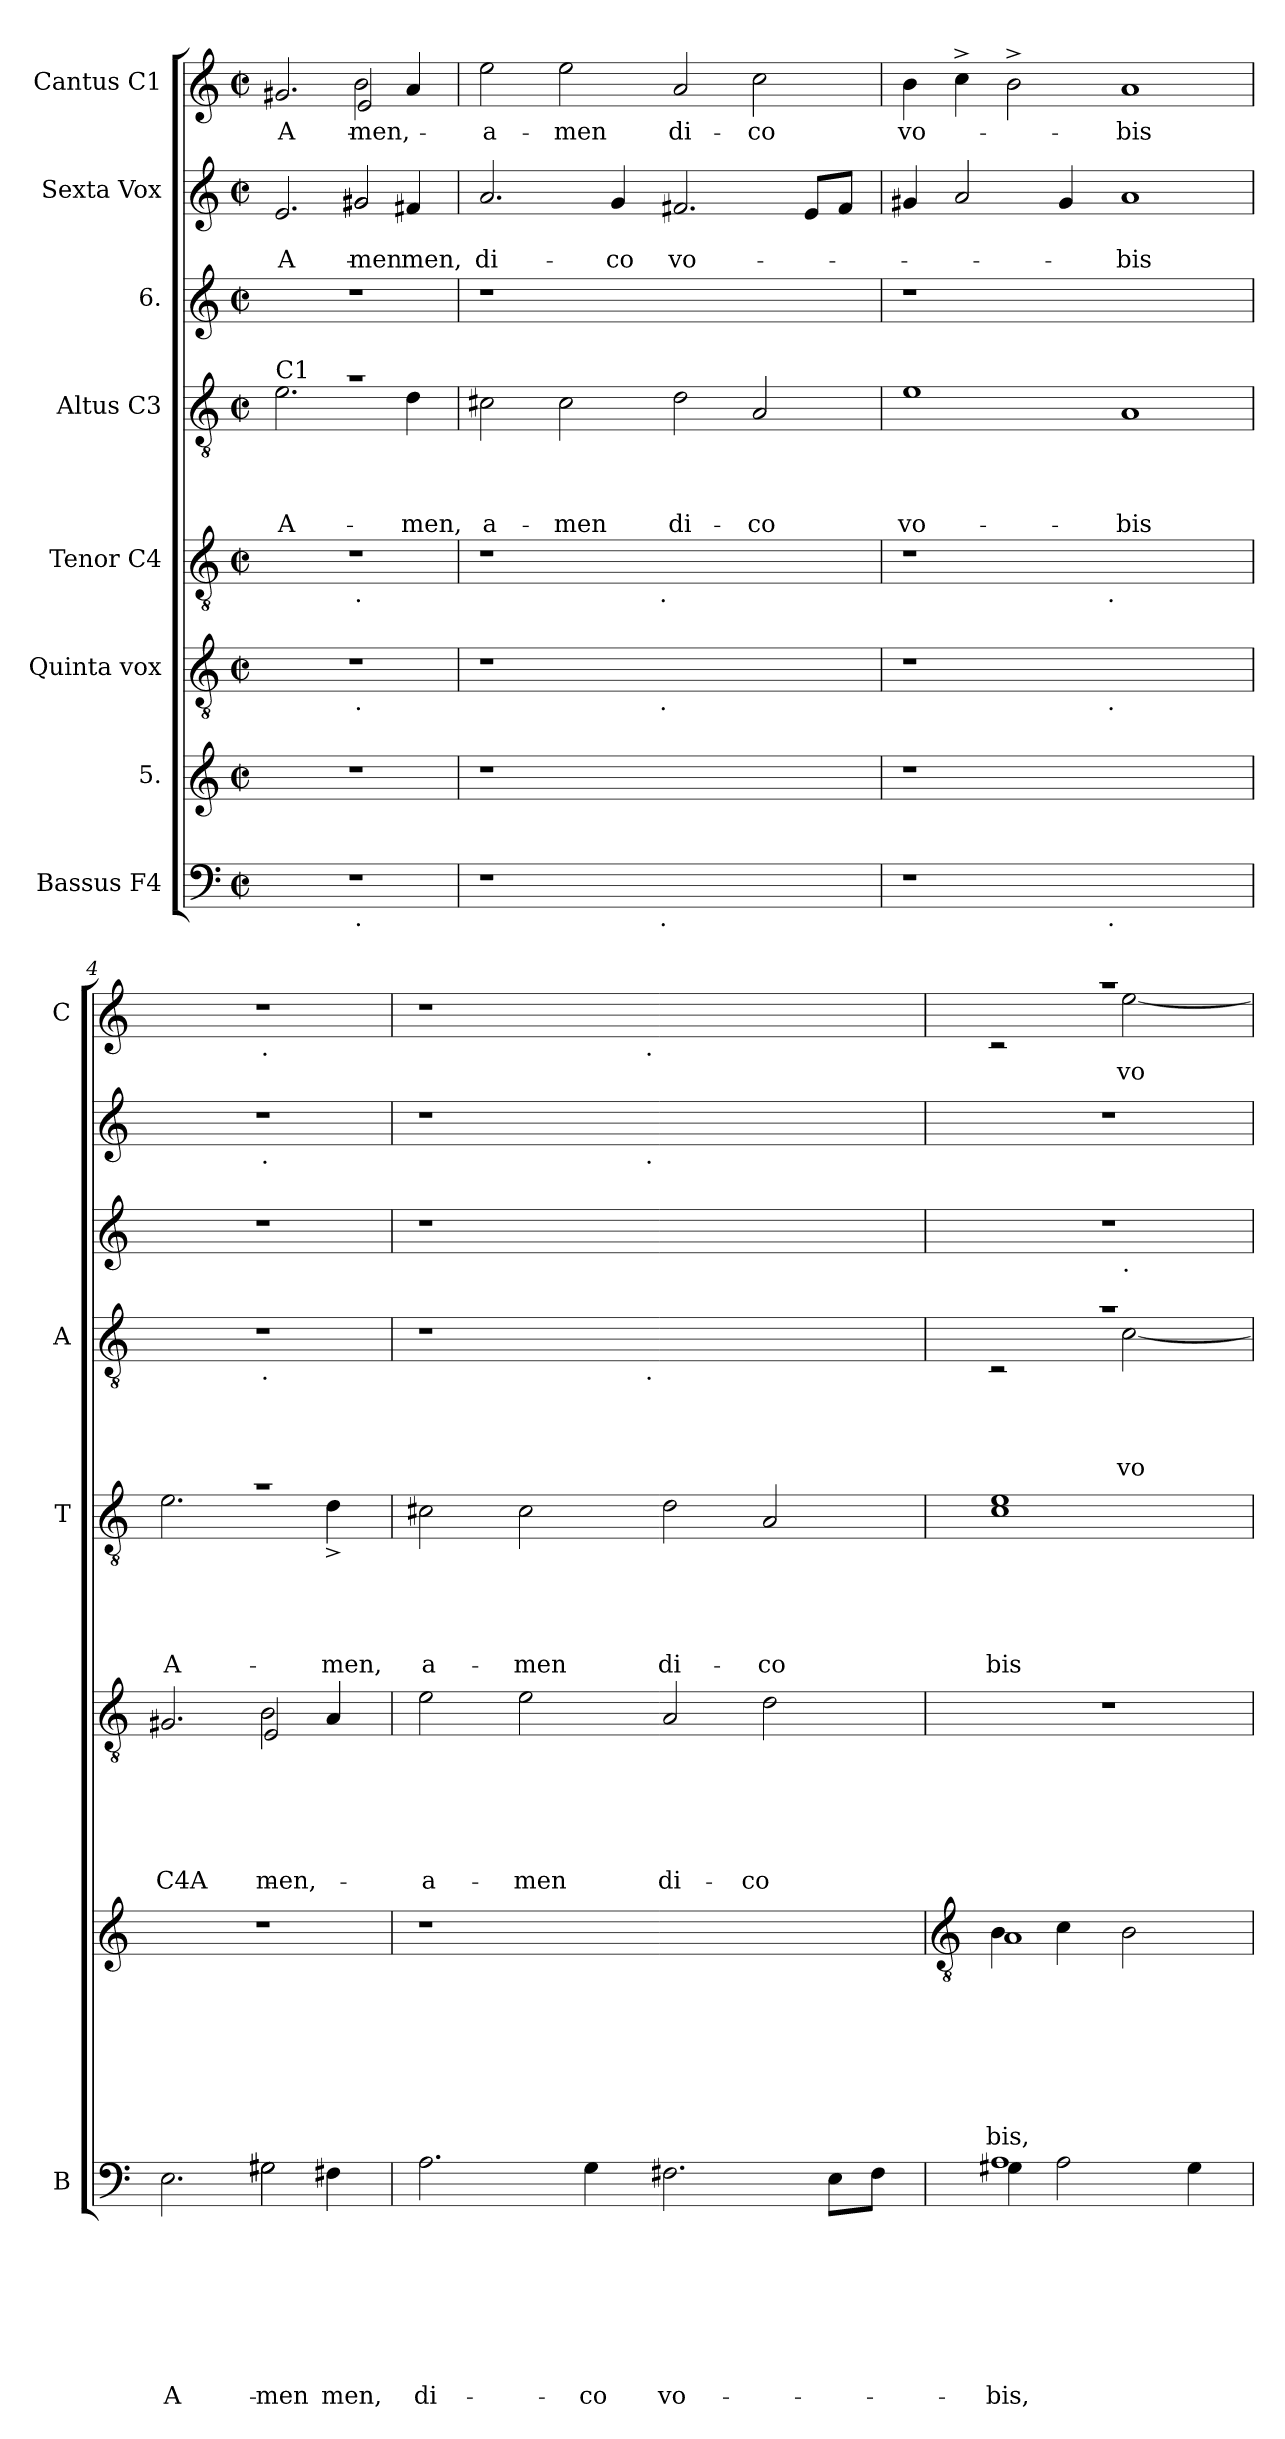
**kern	**text	**text	**text	**text	**text	**text	**text	**text	**kern	**text	**text	**text	**text	**text	**text	**text	**kern	**text	**text	**text	**text	**text	**text	**kern	**text	**text	**text	**text	**text	**kern	**text	**text	**text	**text	**kern	**kern	**text	**text	**kern	**text
*part8	*part8	*part8	*part8	*part8	*part8	*part8	*part8	*part8	*part7	*part7	*part7	*part7	*part7	*part7	*part7	*part7	*part6	*part6	*part6	*part6	*part6	*part6	*part6	*part5	*part5	*part5	*part5	*part5	*part5	*part4	*part4	*part4	*part4	*part4	*part3	*part2	*part2	*part2	*part1	*part1
*staff8	*staff8	*staff8	*staff8	*staff8	*staff8	*staff8	*staff8	*staff8	*staff7	*staff7	*staff7	*staff7	*staff7	*staff7	*staff7	*staff7	*staff6	*staff6	*staff6	*staff6	*staff6	*staff6	*staff6	*staff5	*staff5	*staff5	*staff5	*staff5	*staff5	*staff4	*staff4	*staff4	*staff4	*staff4	*staff3	*staff2	*staff2	*staff2	*staff1	*staff1
*I"Bassus F4	*	*	*	*	*	*	*	*	*I"5.	*	*	*	*	*	*	*	*I"Quinta vox	*	*	*	*	*	*	*I"Tenor C4	*	*	*	*	*	*I"Altus C3	*	*	*	*	*I"6.	*I"Sexta Vox	*	*	*I"Cantus C1	*
*I'B	*	*	*	*	*	*	*	*	*	*	*	*	*	*	*	*	*	*	*	*	*	*	*	*I'T	*	*	*	*	*	*I'A	*	*	*	*	*	*	*	*	*I'C	*
*clefF4	*	*	*	*	*	*	*	*	*clefG2	*	*	*	*	*	*	*	*clefGv2	*	*	*	*	*	*	*clefGv2	*	*	*	*	*	*clefGv2	*	*	*	*	*clefG2	*clefG2	*	*	*clefG2	*
*k[]	*	*	*	*	*	*	*	*	*k[]	*	*	*	*	*	*	*	*k[]	*	*	*	*	*	*	*k[]	*	*	*	*	*	*k[]	*	*	*	*	*k[]	*k[]	*	*	*k[]	*
*C:	*	*	*	*	*	*	*	*	*C:	*	*	*	*	*	*	*	*C:	*	*	*	*	*	*	*C:	*	*	*	*	*	*C:	*	*	*	*	*C:	*C:	*	*	*C:	*
*M2/2	*	*	*	*	*	*	*	*	*M2/2	*	*	*	*	*	*	*	*M2/2	*	*	*	*	*	*	*M2/2	*	*	*	*	*	*M2/2	*	*	*	*	*M2/2	*M2/2	*	*	*M2/2	*
*met(c|)	*	*	*	*	*	*	*	*	*met(c|)	*	*	*	*	*	*	*	*met(c|)	*	*	*	*	*	*	*met(c|)	*	*	*	*	*	*met(c|)	*	*	*	*	*met(c|)	*met(c|)	*	*	*met(c|)	*
=1	=1	=1	=1	=1	=1	=1	=1	=1	=1	=1	=1	=1	=1	=1	=1	=1	=1	=1	=1	=1	=1	=1	=1	=1	=1	=1	=1	=1	=1	=1	=1	=1	=1	=1	=1	=1	=1	=1	=1	=1
*	*	*	*	*	*	*	*	*	*	*	*	*	*	*	*	*	*	*	*	*	*	*	*	*	*	*	*	*	*	*^	*	*	*	*	*	*	*	*	*	*
!	!	!	!	!	!	!	!	!	!	!	!	!	!	!	!	!	!	!	!	!	!	!	!	!	!	!	!	!	!	!LO:TX:a:t=C1	!	!	!	!	!	!	!	!	!	!	!
!	!	!	!	!	!	!	!	!	!	!	!	!	!	!	!	!	!	!	!	!	!	!	!	!	!	!	!	!	!	!	!	!	!	!	!LO:LY:b	!	!	!	!LO:LY:b	!	!LO:LY:b
*^	*	*	*	*	*	*	*	*	*	*	*	*	*	*	*	*	*^	*	*	*	*	*	*	*^	*	*	*	*	*	*	*	*	*	*	*	*	*^	*	*	*^	*
*	*	*	*	*	*	*	*	*	*	*	*	*	*	*	*	*	*	*	*	*	*	*	*	*	*	*	*	*	*	*	*	*	*	*	*	*	*	*	*	*	*^	*	*	*	*^	*
1r	2ryy	.	.	.	.	.	.	.	.	1r	.	.	.	.	.	.	.	1r	2ryy	.	.	.	.	.	.	1r	2ryy	.	.	.	.	.	1ra	2.e\	.	.	.	A-	1r	2.e/	2ryy	2ryy	.	A-	2.g#X/	2ryy	2ryy	A-
!	!	!	!	!	!	!	!	!	!	!	!	!	!	!	!	!	!	!	!	!	!	!	!	!	!	!	!LO:TX:b:t=.	!	!	!	!	!	!	!	!	!	!	!	!	!	!	!	!	!	!	!	!	!
!	!	!	!	!	!	!	!	!	!	!	!	!	!	!	!	!	!	!	!LO:TX:b:t=.	!	!	!	!	!	!	!	!	!	!	!	!	!	!	!	!	!	!	!	!	!	!	!	!	!	!	!	!	!
!	!LO:TX:b:t=.	!	!	!	!	!	!	!	!	!	!	!	!	!	!	!	!	!	!	!	!	!	!	!	!	!	!	!	!	!	!	!	!	!	!	!	!	!	!	!	!	!	!	!	!	!	!	!
!	!	!	!	!	!	!	!	!	!	!	!	!	!	!	!	!	!	!	!	!	!	!	!	!	!	!	!	!	!	!	!	!	!	!	!	!	!	!	!	!	!	!	!	!LO:LY:b	!	!	!	!
!	!	!	!	!	!	!	!	!	!	!	!	!	!	!	!	!	!	!	!	!	!	!	!	!	!	!	!	!	!	!	!	!	!	!	!	!	!	!	!	!	!	!	!	!LO:LY:b	!	!	!	!LO:LY:b
.	2ryy	.	.	.	.	.	.	.	.	.	.	.	.	.	.	.	.	.	2ryy	.	.	.	.	.	.	.	2ryy	.	.	.	.	.	.	.	.	.	.	.	.	.	2g#X/	2g#/	.	-men	.	2b\	2e/	-men,
!	!	!	!	!	!	!	!	!	!	!	!	!	!	!	!	!	!	!	!	!	!	!	!	!	!	!	!	!	!	!	!	!	!	!	!	!	!	!LO:LY:b	!	!	!	!	!	!LO:LY:b	!	!	!	!
.	.	.	.	.	.	.	.	.	.	.	.	.	.	.	.	.	.	.	.	.	.	.	.	.	.	.	.	.	.	.	.	.	.	4d\	.	.	.	-men,	.	4f#X/	.	.	.	-men,	4a/	.	.	.
*	*	*	*	*	*	*	*	*	*	*	*	*	*	*	*	*	*	*	*	*	*	*	*	*	*	*	*	*	*	*	*	*	*	*	*	*	*	*	*	*v	*v	*v	*	*	*	*	*	*
*	*	*	*	*	*	*	*	*	*	*	*	*	*	*	*	*	*	*	*	*	*	*	*	*	*	*	*	*	*	*	*	*	*	*	*	*	*	*	*	*	*	*	*v	*v	*v	*
=2	=2	=2	=2	=2	=2	=2	=2	=2	=2	=2	=2	=2	=2	=2	=2	=2	=2	=2	=2	=2	=2	=2	=2	=2	=2	=2	=2	=2	=2	=2	=2	=2	=2	=2	=2	=2	=2	=2	=2	=2	=2	=2	=2	=2
!	!	!	!	!	!	!	!	!	!	!	!	!	!	!	!	!	!	!	!	!	!	!	!	!	!	!	!	!	!	!	!	!	!	!	!	!	!	!LO:LY:b	!	!	!	!LO:LY:b	!	!LO:LY:b
*	*	*	*	*	*	*	*	*	*	*	*	*	*	*	*	*	*	*	*	*	*	*	*	*	*	*	*	*	*	*	*	*	*v	*v	*	*	*	*	*	*	*	*	*	*
1r	2ryy	.	.	.	.	.	.	.	.	1r	.	.	.	.	.	.	.	1r	2ryy	.	.	.	.	.	.	1r	2ryy	.	.	.	.	.	2c#X\	.	.	.	a-	1r	2.a/	.	di-	2ee\	a-
!	!	!	!	!	!	!	!	!	!	!	!	!	!	!	!	!	!	!	!	!	!	!	!	!	!	!	!	!	!	!	!	!	!	!	!	!	!LO:LY:b	!	!	!	!	!	!LO:LY:b
.	4...ryy	.	.	.	.	.	.	.	.	.	.	.	.	.	.	.	.	.	4...ryy	.	.	.	.	.	.	.	4...ryy	.	.	.	.	.	2c#\	.	.	.	-men	.	.	.	.	2ee\	-men
!	!	!	!	!	!	!	!	!	!	!	!	!	!	!	!	!	!	!	!	!	!	!	!	!	!	!	!	!	!	!	!	!	!	!	!	!	!	!	!	!	!LO:LY:b	!	!
.	.	.	.	.	.	.	.	.	.	.	.	.	.	.	.	.	.	.	.	.	.	.	.	.	.	.	.	.	.	.	.	.	.	.	.	.	.	.	4g/	.	-co	.	.
!	!	!	!	!	!	!	!	!	!	!	!	!	!	!	!	!	!	!	!	!	!	!	!	!	!	!	!LO:TX:b:t=.	!	!	!	!	!	!	!	!	!	!	!	!	!	!	!	!
!	!	!	!	!	!	!	!	!	!	!	!	!	!	!	!	!	!	!	!LO:TX:b:t=.	!	!	!	!	!	!	!	!	!	!	!	!	!	!	!	!	!	!	!	!	!	!	!	!
!	!LO:TX:b:t=.	!	!	!	!	!	!	!	!	!	!	!	!	!	!	!	!	!	!	!	!	!	!	!	!	!	!	!	!	!	!	!	!	!	!	!	!	!	!	!	!	!	!
.	1ryy	.	.	.	.	.	.	.	.	.	.	.	.	.	.	.	.	.	1ryy	.	.	.	.	.	.	.	1ryy	.	.	.	.	.	.	.	.	.	.	.	.	.	.	.	.
!	!	!	!	!	!	!	!	!	!	!	!	!	!	!	!	!	!	!	!	!	!	!	!	!	!	!	!	!	!	!	!	!	!	!	!	!	!LO:LY:b	!	!	!	!LO:LY:b	!	!LO:LY:b
1ryy	.	.	.	.	.	.	.	.	.	1ryy	.	.	.	.	.	.	.	1ryy	.	.	.	.	.	.	.	1ryy	.	.	.	.	.	.	2d\	.	.	.	di-	1ryy	2.f#X/	.	vo-	2a/	di-
!	!	!	!	!	!	!	!	!	!	!	!	!	!	!	!	!	!	!	!	!	!	!	!	!	!	!	!	!	!	!	!	!	!	!	!	!	!LO:LY:b	!	!	!	!	!	!LO:LY:b
.	.	.	.	.	.	.	.	.	.	.	.	.	.	.	.	.	.	.	.	.	.	.	.	.	.	.	.	.	.	.	.	.	2A/	.	.	.	-co	.	.	.	.	2cc\	-co
.	.	.	.	.	.	.	.	.	.	.	.	.	.	.	.	.	.	.	.	.	.	.	.	.	.	.	.	.	.	.	.	.	.	.	.	.	.	.	8e/L	.	.	.	.
.	.	.	.	.	.	.	.	.	.	.	.	.	.	.	.	.	.	.	.	.	.	.	.	.	.	.	.	.	.	.	.	.	.	.	.	.	.	.	8f#/J	.	.	.	.
.	32ryy	.	.	.	.	.	.	.	.	.	.	.	.	.	.	.	.	.	32ryy	.	.	.	.	.	.	.	32ryy	.	.	.	.	.	.	.	.	.	.	.	.	.	.	.	.
=3	=3	=3	=3	=3	=3	=3	=3	=3	=3	=3	=3	=3	=3	=3	=3	=3	=3	=3	=3	=3	=3	=3	=3	=3	=3	=3	=3	=3	=3	=3	=3	=3	=3	=3	=3	=3	=3	=3	=3	=3	=3	=3	=3
!	!	!	!	!	!	!	!	!	!	!	!	!	!	!	!	!	!	!	!	!	!	!	!	!	!	!	!	!	!	!	!	!	!	!	!	!	!LO:LY:b	!	!	!	!	!	!LO:LY:b
1r	2ryy	.	.	.	.	.	.	.	.	1r	.	.	.	.	.	.	.	1r	2ryy	.	.	.	.	.	.	1r	2ryy	.	.	.	.	.	1e	.	.	.	vo-	1r	4g#X/	.	.	4b\	vo-
.	.	.	.	.	.	.	.	.	.	.	.	.	.	.	.	.	.	.	.	.	.	.	.	.	.	.	.	.	.	.	.	.	.	.	.	.	.	.	2a/	.	.	4cc^>\	.
.	4...ryy	.	.	.	.	.	.	.	.	.	.	.	.	.	.	.	.	.	4...ryy	.	.	.	.	.	.	.	4...ryy	.	.	.	.	.	.	.	.	.	.	.	.	.	.	2b^>\	.
.	.	.	.	.	.	.	.	.	.	.	.	.	.	.	.	.	.	.	.	.	.	.	.	.	.	.	.	.	.	.	.	.	.	.	.	.	.	.	4g#/	.	.	.	.
!	!	!	!	!	!	!	!	!	!	!	!	!	!	!	!	!	!	!	!	!	!	!	!	!	!	!	!LO:TX:b:t=.	!	!	!	!	!	!	!	!	!	!	!	!	!	!	!	!
!	!	!	!	!	!	!	!	!	!	!	!	!	!	!	!	!	!	!	!LO:TX:b:t=.	!	!	!	!	!	!	!	!	!	!	!	!	!	!	!	!	!	!	!	!	!	!	!	!
!	!LO:TX:b:t=.	!	!	!	!	!	!	!	!	!	!	!	!	!	!	!	!	!	!	!	!	!	!	!	!	!	!	!	!	!	!	!	!	!	!	!	!	!	!	!	!	!	!
.	1ryy	.	.	.	.	.	.	.	.	.	.	.	.	.	.	.	.	.	1ryy	.	.	.	.	.	.	.	1ryy	.	.	.	.	.	.	.	.	.	.	.	.	.	.	.	.
!	!	!	!	!	!	!	!	!	!	!	!	!	!	!	!	!	!	!	!	!	!	!	!	!	!	!	!	!	!	!	!	!	!	!	!	!	!LO:LY:b	!	!	!	!LO:LY:b	!	!LO:LY:b
1ryy	.	.	.	.	.	.	.	.	.	1ryy	.	.	.	.	.	.	.	1ryy	.	.	.	.	.	.	.	1ryy	.	.	.	.	.	.	1A	.	.	.	-bis	1ryy	1a	.	-bis	1a	-bis
.	32ryy	.	.	.	.	.	.	.	.	.	.	.	.	.	.	.	.	.	32ryy	.	.	.	.	.	.	.	32ryy	.	.	.	.	.	.	.	.	.	.	.	.	.	.	.	.
=4	=4	=4	=4	=4	=4	=4	=4	=4	=4	=4	=4	=4	=4	=4	=4	=4	=4	=4	=4	=4	=4	=4	=4	=4	=4	=4	=4	=4	=4	=4	=4	=4	=4	=4	=4	=4	=4	=4	=4	=4	=4	=4	=4
!	!	!	!	!	!	!	!	!	!LO:LY:b	!	!	!	!	!	!	!	!	!	!	!	!	!	!	!	!LO:LY:b:rj	!	!	!	!	!	!	!LO:LY:b	!	!	!	!	!	!	!	!	!	!	!
*	*^	*	*	*	*	*	*	*	*	*	*	*	*	*	*	*	*	*	*^	*	*	*	*	*	*	*	*	*	*	*	*	*	*^	*	*	*	*	*	*^	*	*	*^	*
2.E\	2ryy	2ryy	.	.	.	.	.	.	.	A-	1r	.	.	.	.	.	.	.	2.G#X/	2ryy	2ryy	.	.	.	.	.	C4A-	1ra	2.e\	.	.	.	.	A-	1r	2ryy	.	.	.	.	1r	1r	2ryy	.	.	1r	2ryy	.
!	!	!	!	!	!	!	!	!	!	!	!	!	!	!	!	!	!	!	!	!	!	!	!	!	!	!	!	!	!	!	!	!	!	!	!	!	!	!	!	!	!	!	!	!	!	!	!LO:TX:b:t=.	!
!	!	!	!	!	!	!	!	!	!	!	!	!	!	!	!	!	!	!	!	!	!	!	!	!	!	!	!	!	!	!	!	!	!	!	!	!	!	!	!	!	!	!	!LO:TX:b:t=.	!	!	!	!	!
!	!	!	!	!	!	!	!	!	!	!	!	!	!	!	!	!	!	!	!	!	!	!	!	!	!	!	!	!	!	!	!	!	!	!	!	!LO:TX:b:t=.	!	!	!	!	!	!	!	!	!	!	!	!
!	!	!	!	!	!	!	!	!	!	!LO:LY:b	!	!	!	!	!	!	!	!	!	!	!	!	!	!	!	!	!	!	!	!	!	!	!	!	!	!	!	!	!	!	!	!	!	!	!	!	!	!
!	!	!	!	!	!	!	!	!	!	!LO:LY:b	!	!	!	!	!	!	!	!	!	!	!	!	!	!	!	!	!LO:LY:b	!	!	!	!	!	!	!	!	!	!	!	!	!	!	!	!	!	!	!	!	!
.	2G#X\	2G#\	.	.	.	.	.	.	.	-men	.	.	.	.	.	.	.	.	.	2B\	2E/	.	.	.	.	.	-men,	.	.	.	.	.	.	.	.	2ryy	.	.	.	.	.	.	2ryy	.	.	.	2ryy	.
!	!	!	!	!	!	!	!	!	!	!LO:LY:b	!	!	!	!	!	!	!	!	!	!	!	!	!	!	!	!	!	!	!	!	!	!	!	!LO:LY:b	!	!	!	!	!	!	!	!	!	!	!	!	!	!
4F#X\	.	.	.	.	.	.	.	.	.	-men,	.	.	.	.	.	.	.	.	4A/	.	.	.	.	.	.	.	.	.	4d^<\	.	.	.	.	-men,	.	.	.	.	.	.	.	.	.	.	.	.	.	.
*v	*v	*v	*	*	*	*	*	*	*	*	*	*	*	*	*	*	*	*	*v	*v	*v	*	*	*	*	*	*	*	*	*	*	*	*	*	*	*	*	*	*	*	*	*	*	*	*	*	*	*
=5	=5	=5	=5	=5	=5	=5	=5	=5	=5	=5	=5	=5	=5	=5	=5	=5	=5	=5	=5	=5	=5	=5	=5	=5	=5	=5	=5	=5	=5	=5	=5	=5	=5	=5	=5	=5	=5	=5	=5	=5	=5	=5	=5	=5
!	!	!	!	!	!	!	!	!LO:LY:b	!	!	!	!	!	!	!	!	!	!	!	!	!	!	!LO:LY:b	!	!	!	!	!	!	!LO:LY:b	!	!	!	!	!	!	!	!	!	!	!	!	!	!
*	*	*	*	*	*	*	*	*	*	*	*	*	*	*	*	*	*	*	*	*	*	*	*	*v	*v	*	*	*	*	*	*	*	*	*	*	*	*	*	*	*	*	*	*	*
2.A\	.	.	.	.	.	.	.	di-	1r	.	.	.	.	.	.	.	2e\	.	.	.	.	.	a-	2c#X\	.	.	.	.	a-	1r	2ryy	.	.	.	.	1r	1r	2ryy	.	.	1r	2ryy	.
!	!	!	!	!	!	!	!	!	!	!	!	!	!	!	!	!	!	!	!	!	!	!	!LO:LY:b	!	!	!	!	!	!LO:LY:b	!	!	!	!	!	!	!	!	!	!	!	!	!	!
.	.	.	.	.	.	.	.	.	.	.	.	.	.	.	.	.	2e\	.	.	.	.	.	-men	2c#\	.	.	.	.	-men	.	4...ryy	.	.	.	.	.	.	4...ryy	.	.	.	4...ryy	.
!	!	!	!	!	!	!	!	!LO:LY:b	!	!	!	!	!	!	!	!	!	!	!	!	!	!	!	!	!	!	!	!	!	!	!	!	!	!	!	!	!	!	!	!	!	!	!
4G\	.	.	.	.	.	.	.	-co	.	.	.	.	.	.	.	.	.	.	.	.	.	.	.	.	.	.	.	.	.	.	.	.	.	.	.	.	.	.	.	.	.	.	.
!	!	!	!	!	!	!	!	!	!	!	!	!	!	!	!	!	!	!	!	!	!	!	!	!	!	!	!	!	!	!	!	!	!	!	!	!	!	!	!	!	!	!LO:TX:b:t=.	!
!	!	!	!	!	!	!	!	!	!	!	!	!	!	!	!	!	!	!	!	!	!	!	!	!	!	!	!	!	!	!	!	!	!	!	!	!	!	!LO:TX:b:t=.	!	!	!	!	!
!	!	!	!	!	!	!	!	!	!	!	!	!	!	!	!	!	!	!	!	!	!	!	!	!	!	!	!	!	!	!	!LO:TX:b:t=.	!	!	!	!	!	!	!	!	!	!	!	!
.	.	.	.	.	.	.	.	.	.	.	.	.	.	.	.	.	.	.	.	.	.	.	.	.	.	.	.	.	.	.	1ryy	.	.	.	.	.	.	1ryy	.	.	.	1ryy	.
!	!	!	!	!	!	!	!	!LO:LY:b	!	!	!	!	!	!	!	!	!	!	!	!	!	!	!LO:LY:b	!	!	!	!	!	!LO:LY:b	!	!	!	!	!	!	!	!	!	!	!	!	!	!
2.F#X\	.	.	.	.	.	.	.	vo-	1ryy	.	.	.	.	.	.	.	2A/	.	.	.	.	.	di-	2d\	.	.	.	.	di-	1ryy	.	.	.	.	.	1ryy	1ryy	.	.	.	1ryy	.	.
!	!	!	!	!	!	!	!	!	!	!	!	!	!	!	!	!	!	!	!	!	!	!	!LO:LY:b	!	!	!	!	!	!LO:LY:b	!	!	!	!	!	!	!	!	!	!	!	!	!	!
.	.	.	.	.	.	.	.	.	.	.	.	.	.	.	.	.	2d\	.	.	.	.	.	-co	2A/	.	.	.	.	-co	.	.	.	.	.	.	.	.	.	.	.	.	.	.
8E\L	.	.	.	.	.	.	.	.	.	.	.	.	.	.	.	.	.	.	.	.	.	.	.	.	.	.	.	.	.	.	.	.	.	.	.	.	.	.	.	.	.	.	.
8F#\J	.	.	.	.	.	.	.	.	.	.	.	.	.	.	.	.	.	.	.	.	.	.	.	.	.	.	.	.	.	.	.	.	.	.	.	.	.	.	.	.	.	.	.
.	.	.	.	.	.	.	.	.	.	.	.	.	.	.	.	.	.	.	.	.	.	.	.	.	.	.	.	.	.	.	32ryy	.	.	.	.	.	.	32ryy	.	.	.	32ryy	.
*	*	*	*	*	*	*	*	*	*	*	*	*	*	*	*	*	*	*	*	*	*	*	*	*	*	*	*	*	*	*	*	*	*	*	*	*	*v	*v	*	*	*	*	*
!!LO:LB:g=z	!!
=6	=6	=6	=6	=6	=6	=6	=6	=6	=6	=6	=6	=6	=6	=6	=6	=6	=6	=6	=6	=6	=6	=6	=6	=6	=6	=6	=6	=6	=6	=6	=6	=6	=6	=6	=6	=6	=6	=6	=6	=6	=6	=6
*	*	*	*	*	*	*	*	*	*clefGv2	*	*	*	*	*	*	*	*	*	*	*	*	*	*	*	*	*	*	*	*	*	*	*	*	*	*	*	*	*	*	*	*	*
*	*	*	*	*	*	*	*	*	*	*	*	*	*	*	*	*	*	*	*	*	*	*	*	*	*	*	*	*	*	*	*	*	*	*	*	*	*^	*	*	*	*	*
!	!	!	!	!	!	!	!	!LO:LY:b	!	!	!	!	!	!	!	!LO:LY:b	!	!	!	!	!	!	!	!	!	!	!	!	!	!	!	!	!	!	!	!	!	!	!	!	!	!	!
*^	*	*	*	*	*	*	*	*	*^	*	*	*	*	*	*	*	*	*	*	*	*	*	*	*	*	*	*	*	*	*	*	*	*	*	*	*	*	*	*	*	*	*	*
!	!	!	!	!	!	!	!	!	!	!	!	!	!	!	!	!	!	!LO:LY:b	!	!	!	!	!	!	!	!	!	!	!	!	!LO:LY:b	!	!	!	!	!	!	!	!	!	!	!	!	!	!
*	*	*	*	*	*	*	*	*	*	*	*	*	*	*	*	*	*	*	*	*	*	*	*	*	*	*	*	*	*	*	*	*	*	*	*	*	*	*^	*v	*v	*	*	*	*	*
1A	4G#X\	.	.	.	.	.	.	.	-bis,	4B\	1A	.	.	.	.	.	.	-bis,	1r	.	.	.	.	.	.	1c 1e	.	.	.	.	-bis	1ra	2rC	.	.	.	.	1r	2ryy	1r	.	.	1raa	2rc	.
.	2A\	.	.	.	.	.	.	.	.	4c\	.	.	.	.	.	.	.	.	.	.	.	.	.	.	.	.	.	.	.	.	.	.	.	.	.	.	.	.	.	.	.	.	.	.	.
!	!	!	!	!	!	!	!	!	!	!	!	!	!	!	!	!	!	!	!	!	!	!	!	!	!	!	!	!	!	!	!	!	!	!	!	!	!	!	!LO:TX:b:t=.	!	!	!	!	!	!
!	!	!	!	!	!	!	!	!	!	!	!	!	!	!	!	!	!	!	!	!	!	!	!	!	!	!	!	!	!	!	!	!	!	!	!	!	!LO:LY:b	!	!	!	!	!	!	!	!LO:LY:b
.	.	.	.	.	.	.	.	.	.	2B\	.	.	.	.	.	.	.	.	.	.	.	.	.	.	.	.	.	.	.	.	.	.	[>2c\	.	.	.	vo-	.	2ryy	.	.	.	.	[>2ee\	vo-
.	4G#\	.	.	.	.	.	.	.	.	.	.	.	.	.	.	.	.	.	.	.	.	.	.	.	.	.	.	.	.	.	.	.	.	.	.	.	.	.	.	.	.	.	.	.	.
*v	*v	*	*	*	*	*	*	*	*	*	*	*	*	*	*	*	*	*	*	*	*	*	*	*	*	*	*	*	*	*	*	*v	*v	*	*	*	*	*v	*v	*	*	*	*v	*v	*
*	*	*	*	*	*	*	*	*	*v	*v	*	*	*	*	*	*	*	*	*	*	*	*	*	*	*	*	*	*	*	*	*	*	*	*	*	*	*	*	*	*	*
=	=	=	=	=	=	=	=	=	=	=	=	=	=	=	=	=	=	=	=	=	=	=	=	=	=	=	=	=	=	=	=	=	=	=	=	=	=	=	=	=
*-	*-	*-	*-	*-	*-	*-	*-	*-	*-	*-	*-	*-	*-	*-	*-	*-	*-	*-	*-	*-	*-	*-	*-	*-	*-	*-	*-	*-	*-	*-	*-	*-	*-	*-	*-	*-	*-	*-	*-	*-
